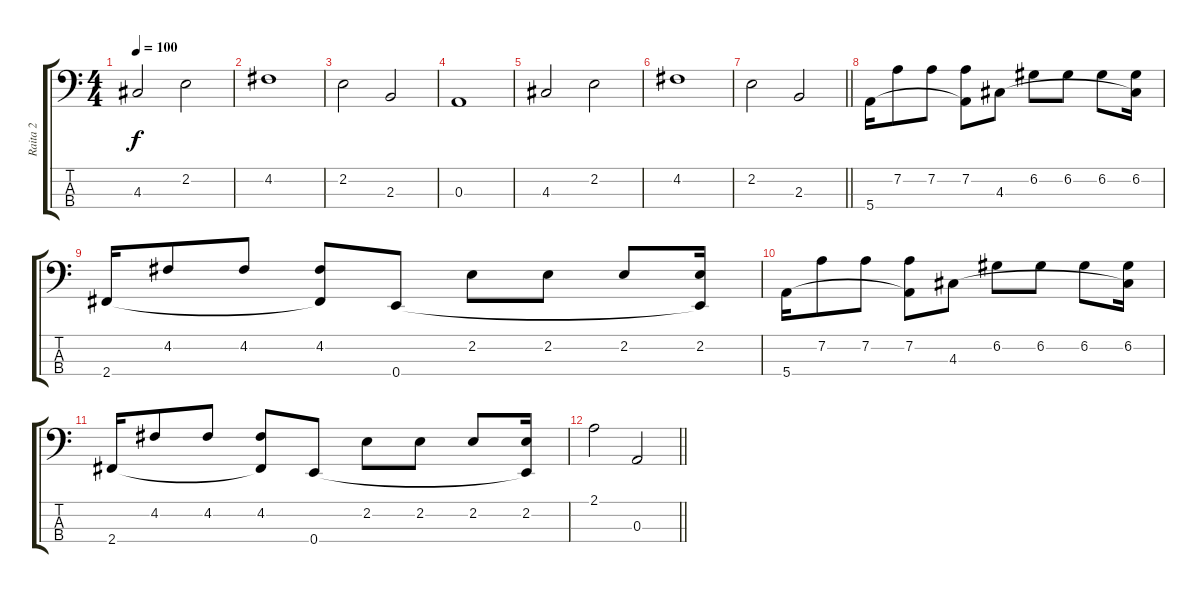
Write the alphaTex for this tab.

\track ("Raita 2" "Raita 2") {instrument electricbasspick}
\staff {score tabs}
\tuning (G2 D2 A1 E1) {hide}
\ts (4 4)
\tempo 100
\clef f4
\ks c
4.3.2{dy f} 2.2.2 |
4.2.1 |
2.2.2 2.3.2 |
0.3.1 |
4.3.2 2.2.2 |
4.2.1 |
\barLineRight lightlight
2.2.2 2.3.2 |
5.4.16 7.2.8 7.2.8 (7.2 5.4{t}).8 4.3.8 6.2.8 6.2.8 6.2.8 (6.2 4.3{t}).16 |
2.4.16 4.2.8 4.2.8 (4.2 2.4{t}).8 0.4.8 2.2.8 2.2.8 2.2.8 (2.2 0.4{t}).16 |
5.4.16 7.2.8 7.2.8 (7.2 5.4{t}).8 4.3.8 6.2.8 6.2.8 6.2.8 (6.2 4.3{t}).16 |
2.4.16 4.2.8 4.2.8 (4.2 2.4{t}).8 0.4.8 2.2.8 2.2.8 2.2.8 (2.2 0.4{t}).16 |
\barLineRight lightlight
2.1.2 0.3.2
